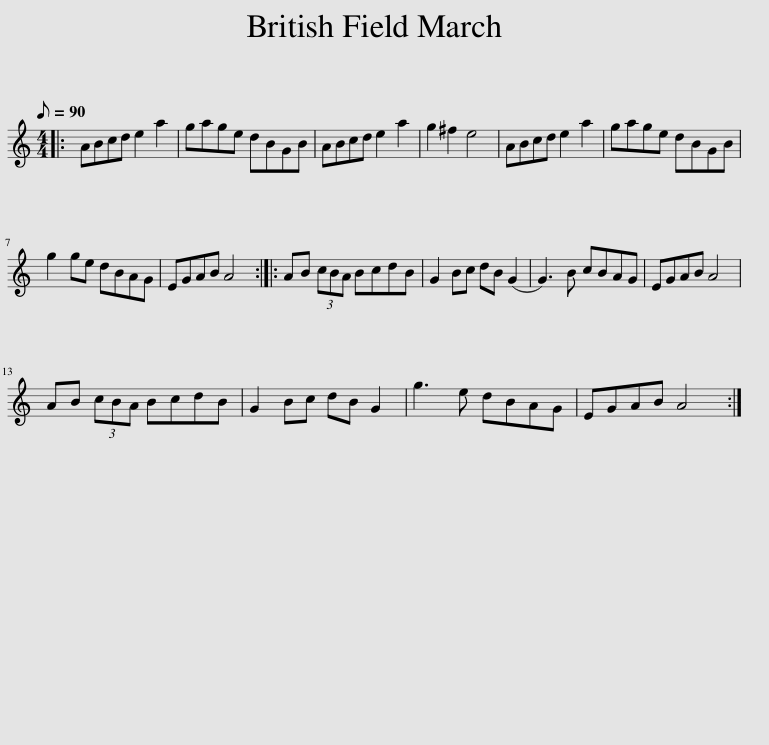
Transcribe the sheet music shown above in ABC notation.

X:1
L:1/8
Q:1/8=90
M:4/4
I:linebreak $
K:C
V:1 treble
V:1
|: ABcd e2 a2 | gage dBGB | ABcd e2 a2 | g2 ^f2 e4 | ABcd e2 a2 | %5
 gage dBGB |$ g2 ge dBAG | EGAB A4 :: AB (3cBA BcdB | G2 Bc dB (G2 | %10
 G3) B cBAG | EGAB A4 |$ AB (3cBA BcdB | G2 Bc dB G2 | g3 e dBAG | %15
 EGAB A4 :| %16
